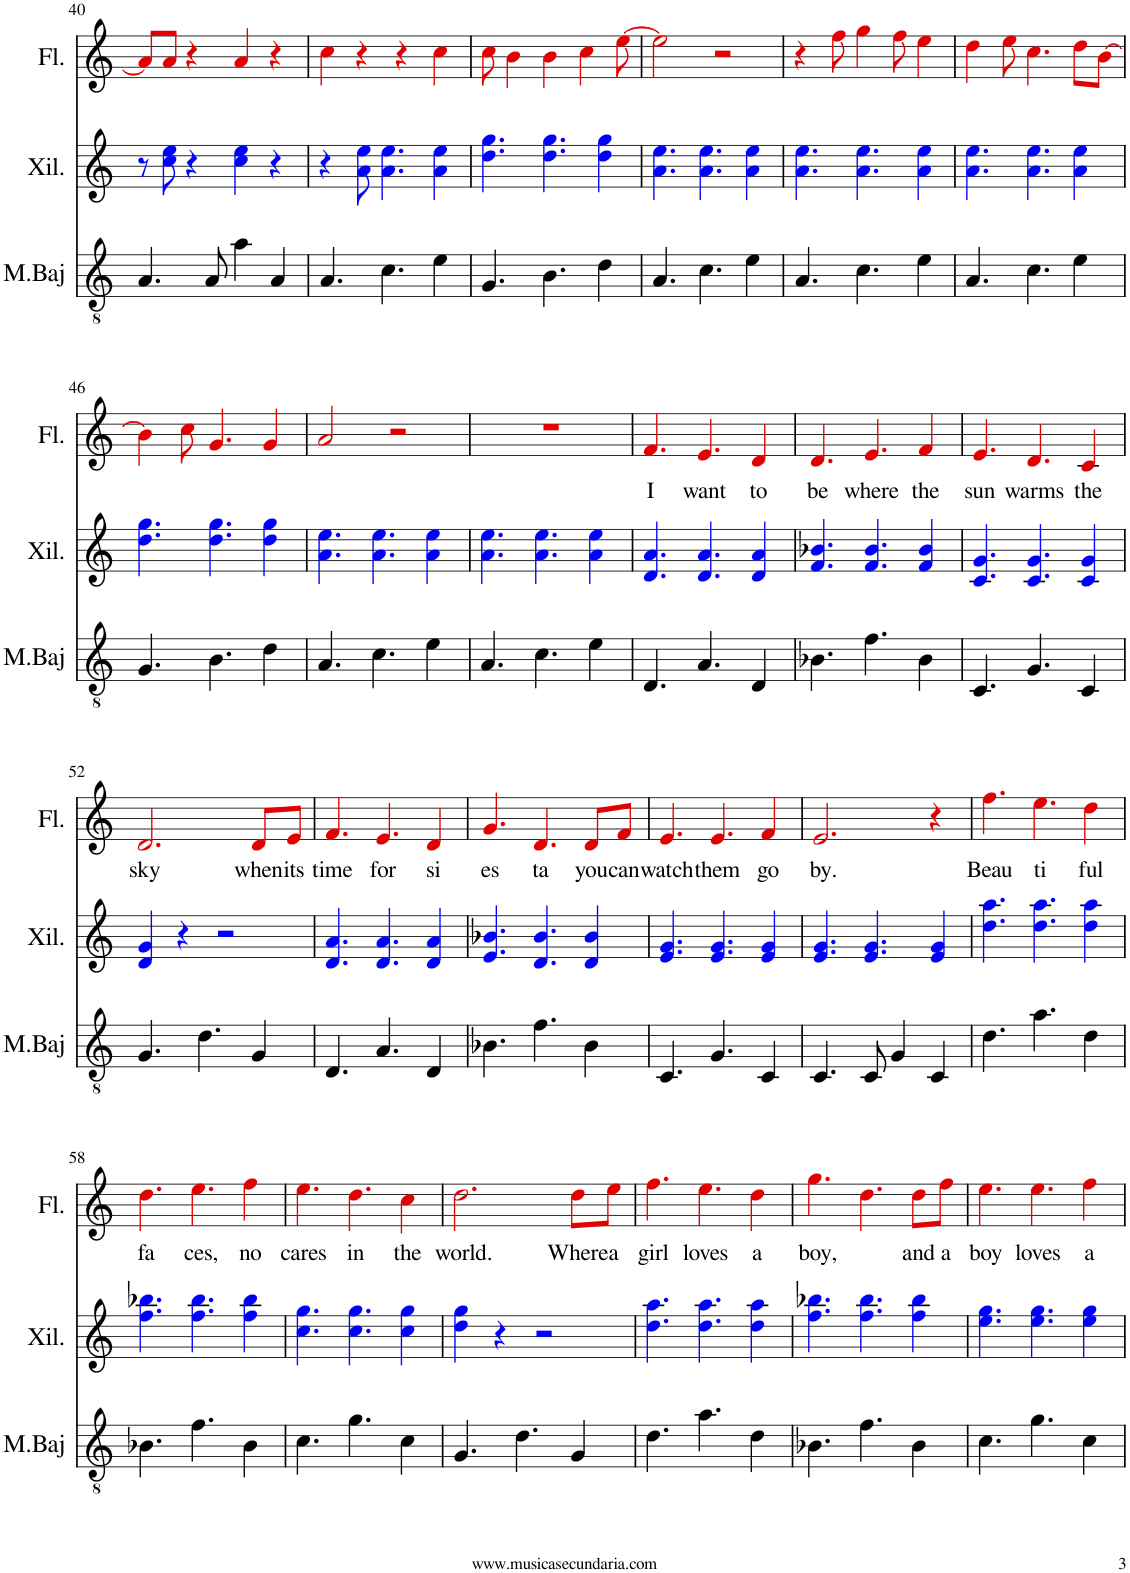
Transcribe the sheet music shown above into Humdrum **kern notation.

**kern	**kern	**kern	**text
*part3	*part2	*part1	*part1
*staff3	*staff2	*staff1	*staff1
*I"Met Bajo	*I"Xilófono	*I"Flauta	*
*I'M.Baj	*I'Xil.	*I'Fl.	*
!!LO:PB:g=z
*clefGv2	*clefG2	*clefG2	*
*	*Trd-7c-12	*	*
*k[]	*k[]	*k[]	*
*M4/4	*M4/4	*M4/4	*
=40	=40	=40	=40
4.A/	8r	8ai/L]	.
.	8ccj\ 8eej\	8ai/J	.
.	4r	4r	.
8A/	.	.	.
4a\	4ccj\ 4eej\	4ai/	.
4A/	4r	4r	.
=41	=41	=41	=41
4.A/	4r	4cci\	.
.	8aj\ 8eej\	4r	.
4.c\	4.aj\ 4.eej\	.	.
.	.	4r	.
4e\	4aj\ 4eej\	4cci\	.
=42	=42	=42	=42
4.G/	4.ddj\ 4.ggj\	8cci\	.
.	.	4bi\	.
4.B\	4.ddj\ 4.ggj\	4bi\	.
.	.	4cci\	.
4d\	4ddj\ 4ggj\	.	.
.	.	[8eei\	.
=43	=43	=43	=43
4.A/	4.aj\ 4.eej\	2eei\]	.
4.c\	4.aj\ 4.eej\	.	.
.	.	2r	.
4e\	4aj\ 4eej\	.	.
=44	=44	=44	=44
4.A/	4.aj\ 4.eej\	4r	.
.	.	8ffi\	.
4.c\	4.aj\ 4.eej\	4ggi\	.
.	.	8ffi\	.
4e\	4aj\ 4eej\	4eei\	.
=45	=45	=45	=45
4.A/	4.aj\ 4.eej\	4ddi\	.
.	.	8eei\	.
4.c\	4.aj\ 4.eej\	4.cci\	.
4e\	4aj\ 4eej\	8ddi\L	.
.	.	[8bi\J	.
!!LO:LB:g=z
=46	=46	=46	=46
4.G/	4.ddj\ 4.ggj\	4bi\]	.
.	.	8cci\	.
4.B\	4.ddj\ 4.ggj\	4.gi/	.
4d\	4ddj\ 4ggj\	4gi/	.
=47	=47	=47	=47
4.A/	4.aj\ 4.eej\	2ai/	.
4.c\	4.aj\ 4.eej\	.	.
.	.	2r	.
4e\	4aj\ 4eej\	.	.
=48	=48	=48	=48
4.A/	4.aj\ 4.eej\	1r	.
4.c\	4.aj\ 4.eej\	.	.
4e\	4aj\ 4eej\	.	.
=49	=49	=49	=49
!	!	!	!LO:LY:b
4.D/	4.dj/ 4.aj/	4.fi/	I
!	!	!	!LO:LY:b
4.A/	4.dj/ 4.aj/	4.ei/	want
!	!	!	!LO:LY:b
4D/	4dj/ 4aj/	4di/	to
=50	=50	=50	=50
!	!	!	!LO:LY:b
4.B-X\	4.fj/ 4.b-Xj/	4.di/	be
!	!	!	!LO:LY:b
4.f\	4.fj/ 4.b-j/	4.ei/	where
!	!	!	!LO:LY:b
4B-\	4fj/ 4b-j/	4fi/	the
=51	=51	=51	=51
!	!	!	!LO:LY:b
4.C/	4.cj/ 4.gj/	4.ei/	sun
!	!	!	!LO:LY:b
4.G/	4.cj/ 4.gj/	4.di/	warms
!	!	!	!LO:LY:b
4C/	4cj/ 4gj/	4ci/	the
!!LO:LB:g=z
=52	=52	=52	=52
!	!	!	!LO:LY:b
4.G/	4dj/ 4gj/	2.di/	sky
.	4r	.	.
4.d\	.	.	.
.	2r	.	.
!	!	!	!LO:LY:b
4G/	.	8di/L	when
!	!	!	!LO:LY:b
.	.	8ei/J	its
=53	=53	=53	=53
!	!	!	!LO:LY:b
4.D/	4.dj/ 4.aj/	4.fi/	time
!	!	!	!LO:LY:b
4.A/	4.dj/ 4.aj/	4.ei/	for
!	!	!	!LO:LY:b
4D/	4dj/ 4aj/	4di/	si
=54	=54	=54	=54
!	!	!	!LO:LY:b
4.B-X\	4.ej/ 4.b-Xj/	4.gi/	es
!	!	!	!LO:LY:b
4.f\	4.dj/ 4.b-j/	4.di/	ta
!	!	!	!LO:LY:b
4B-\	4dj/ 4b-j/	8di/L	you
!	!	!	!LO:LY:b
.	.	8fi/J	can
=55	=55	=55	=55
!	!	!	!LO:LY:b
4.C/	4.ej/ 4.gj/	4.ei/	watch
!	!	!	!LO:LY:b
4.G/	4.ej/ 4.gj/	4.ei/	them
!	!	!	!LO:LY:b
4C/	4ej/ 4gj/	4fi/	go
=56	=56	=56	=56
!	!	!	!LO:LY:b
4.C/	4.ej/ 4.gj/	2.ei/	by.
8C/	4.ej/ 4.gj/	.	.
4G/	.	.	.
4C/	4ej/ 4gj/	4r	.
=57	=57	=57	=57
!	!	!	!LO:LY:b
4.d\	4.ddj\ 4.aaj\	4.ffi\	Beau
!	!	!	!LO:LY:b
4.a\	4.ddj\ 4.aaj\	4.eei\	ti
!	!	!	!LO:LY:b
4d\	4ddj\ 4aaj\	4ddi\	ful
!!LO:LB:g=z
=58	=58	=58	=58
!	!	!	!LO:LY:b
4.B-X\	4.ffj\ 4.bb-Xj\	4.ddi\	fa
!	!	!	!LO:LY:b
4.f\	4.ffj\ 4.bb-j\	4.eei\	ces,
!	!	!	!LO:LY:b
4B-\	4ffj\ 4bb-j\	4ffi\	no
=59	=59	=59	=59
!	!	!	!LO:LY:b
4.c\	4.ccj\ 4.ggj\	4.eei\	cares
!	!	!	!LO:LY:b
4.g\	4.ccj\ 4.ggj\	4.ddi\	in
!	!	!	!LO:LY:b
4c\	4ccj\ 4ggj\	4cci\	the
=60	=60	=60	=60
!	!	!	!LO:LY:b
4.G/	4ddj\ 4ggj\	2.ddi\	world.
.	4r	.	.
4.d\	.	.	.
.	2r	.	.
!	!	!	!LO:LY:b
4G/	.	8ddi\L	Where
!	!	!	!LO:LY:b
.	.	8eei\J	a
=61	=61	=61	=61
!	!	!	!LO:LY:b
4.d\	4.ddj\ 4.aaj\	4.ffi\	girl
!	!	!	!LO:LY:b
4.a\	4.ddj\ 4.aaj\	4.eei\	loves
!	!	!	!LO:LY:b
4d\	4ddj\ 4aaj\	4ddi\	a
=62	=62	=62	=62
!	!	!	!LO:LY:b
4.B-X\	4.ffj\ 4.bb-Xj\	4.ggi\	boy,
4.f\	4.ffj\ 4.bb-j\	4.ddi\	.
!	!	!	!LO:LY:b
4B-\	4ffj\ 4bb-j\	8ddi\L	and
!	!	!	!LO:LY:b
.	.	8ffi\J	a
=63	=63	=63	=63
!	!	!	!LO:LY:b
4.c\	4.eej\ 4.ggj\	4.eei\	boy
!	!	!	!LO:LY:b
4.g\	4.eej\ 4.ggj\	4.eei\	loves
!	!	!	!LO:LY:b
4c\	4eej\ 4ggj\	4ffi\	a
=	=	=	=
*-	*-	*-	*-
